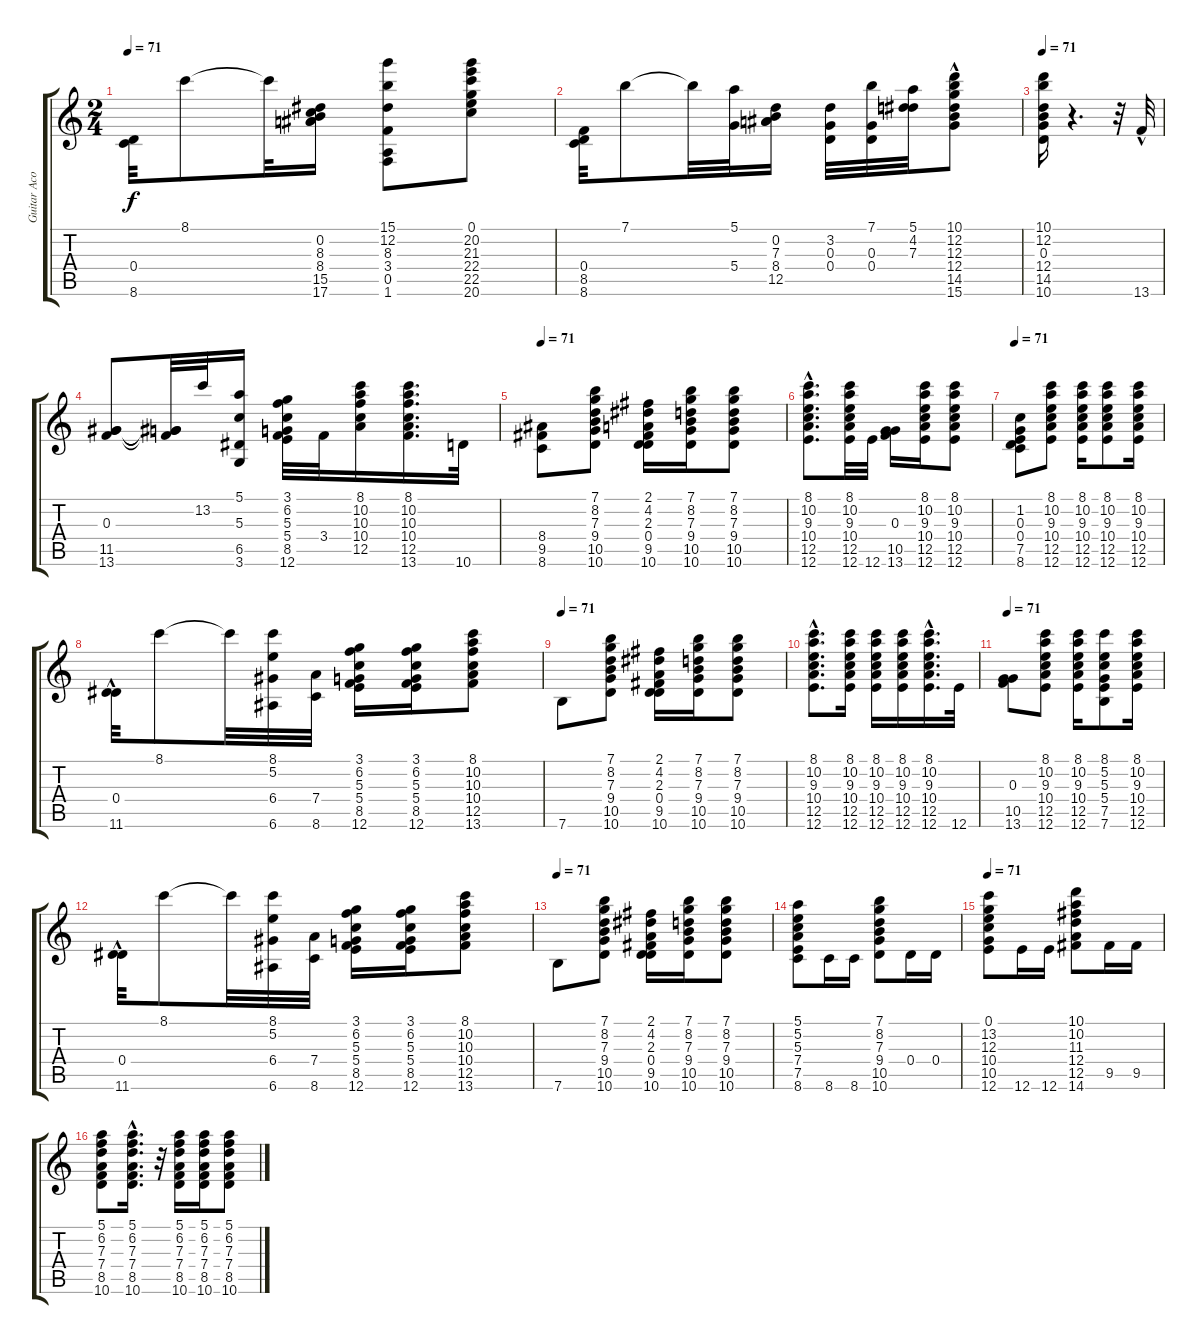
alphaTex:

\track ("Guitar Acoustic L" "Guitar Aco") {instrument acousticguitarsteel}
\staff {score tabs}
\tuning (E4 B3 G3 D3 A2 E2) {hide}
\ts (2 4)
\tempo 71
\clef g2
\ks c
(0.4 8.6).32{dy f} 8.1.8 8.1{t}.32 (0.2 8.3 8.4 15.5 17.6).16 (15.1 12.2 8.3 3.4 0.5 1.6).8 (0.1 20.2 21.3 22.4 22.5 20.6).8 |
(0.4 8.5 8.6).32 7.1.8 7.1{t}.32 (5.1 5.4).32 (0.2 7.3 8.4 12.5).16 (3.2 0.3 0.4).32 (7.1 0.3 0.4).32 (5.1 4.2 7.3).32 (10.1 12.2 12.3{hac} 12.4 14.5 15.6).8 |
\tempo 71
(10.1 12.2 0.3 12.4 14.5 10.6).16 r.4{d} r.32 13.6{hac}.32 |
(0.3 11.5 13.6).8 (0.3{t} 11.5{t} 13.6{t}).32 13.2.32 (5.1 5.3 6.5 3.6).16 (3.1 6.2 5.3 5.4 8.5 12.6).32 3.4.32 (8.1 10.2 10.3 10.4 12.5).16 (8.1 10.2 10.3 10.4 12.5 13.6).16{d} 10.6.32 |
\tempo 71
(8.4 9.5 8.6).8 (7.1 8.2 7.3 9.4 10.5 10.6).8 (2.1 4.2 2.3 0.4 9.5 10.6).16 (7.1 8.2 7.3 9.4 10.5 10.6).16 (7.1 8.2 7.3 9.4 10.5 10.6).8 |
(8.1{hac} 10.2{hac} 9.3{hac} 10.4{hac} 12.5{hac} 12.6{hac}).8{d} (8.1 10.2 9.3 10.4 12.5 12.6).32 12.6.32 (0.3 10.5 13.6).16 (8.1 10.2 9.3 10.4 12.5 12.6).16 (8.1 10.2 9.3 10.4 12.5 12.6).8 |
\tempo 71
(1.2 0.3 0.4 7.5 8.6).8 (8.1 10.2 9.3 10.4 12.5 12.6).8 (8.1 10.2 9.3 10.4 12.5 12.6).16 (8.1 10.2 9.3 10.4 12.5 12.6).8 (8.1 10.2 9.3 10.4 12.5 12.6).16 |
(0.4 11.6{hac}).32 8.1.8 8.1{t}.32 (8.1 5.2 6.4 6.6).32 (7.4 8.6).32 (3.1 6.2 5.3 5.4 8.5 12.6).16 (3.1 6.2 5.3 5.4 8.5 12.6).16 (8.1 10.2 10.3 10.4 12.5 13.6).8 |
\tempo 71
7.6.8 (7.1 8.2 7.3 9.4 10.5 10.6).8 (2.1 4.2 2.3 0.4 9.5 10.6).16 (7.1 8.2 7.3 9.4 10.5 10.6).16 (7.1 8.2 7.3 9.4 10.5 10.6).8 |
(8.1{hac} 10.2{hac} 9.3{hac} 10.4{hac} 12.5{hac} 12.6{hac}).8{d} (8.1 10.2 9.3 10.4 12.5 12.6).16 (8.1 10.2 9.3 10.4 12.5 12.6).16 (8.1 10.2 9.3 10.4 12.5 12.6).16 (8.1 10.2{hac} 9.3{hac} 10.4{hac} 12.5{hac} 12.6{hac}).16{d} 12.6.32 |
\tempo 71
(0.3 10.5 13.6).8 (8.1 10.2 9.3 10.4 12.5 12.6).8 (8.1 10.2 9.3 10.4 12.5 12.6).16 (8.1 5.2 5.3 5.4 7.5 7.6).8 (8.1 10.2 9.3 10.4 12.5 12.6).16 |
(0.4 11.6{hac}).32 8.1.8 8.1{t}.32 (8.1 5.2 6.4 6.6).32 (7.4 8.6).32 (3.1 6.2 5.3 5.4 8.5 12.6).16 (3.1 6.2 5.3 5.4 8.5 12.6).16 (8.1 10.2 10.3 10.4 12.5 13.6).8 |
\tempo 71
7.6.8 (7.1 8.2 7.3 9.4 10.5 10.6).8 (2.1 4.2 2.3 0.4 9.5 10.6).16 (7.1 8.2 7.3 9.4 10.5 10.6).16 (7.1 8.2 7.3 9.4 10.5 10.6).8 |
(5.1 5.2 5.3 7.4 7.5 8.6).8 8.6.16 8.6.16 (7.1 8.2 7.3 9.4 10.5 10.6).8 0.4.16 0.4.16 |
\tempo 71
(0.1 13.2 12.3 10.4 10.5 12.6).8 12.6.16 12.6.16 (10.1 10.2 11.3 12.4 12.5 14.6).8 9.5.16 9.5.16 |
(5.1 6.2 7.3 7.4 8.5 10.6).8 (5.1{hac} 6.2{hac} 7.3{hac} 7.4{hac} 8.5{hac} 10.6{hac}).16{d} r.32 (5.1 6.2 7.3 7.4 8.5 10.6).16 (5.1 6.2 7.3 7.4 8.5 10.6).16 (5.1 6.2 7.3 7.4 8.5 10.6).8
